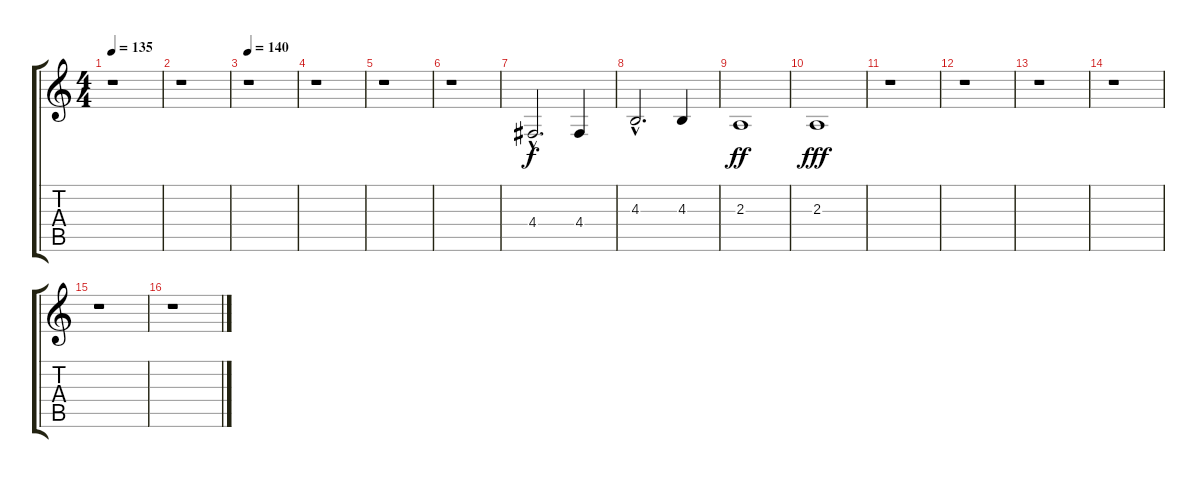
\track "" {instrument timpani}
\staff {score tabs}
\tuning (E4 B3 G3 D3 A2 E2) {hide}
\ts (4 4)
\tempo 135
\clef g2
\ks c
r.1{dy f} |
r.1 |
\tempo 140
r.1 |
r.1 |
r.1 |
r.1 |
4.4{hac}.2{d} 4.4.4 |
4.3{hac}.2{d} 4.3.4 |
2.3.1{dy ff} |
2.3.1{dy fff} |
r.1 |
r.1 |
r.1 |
r.1 |
r.1 |
r.1
